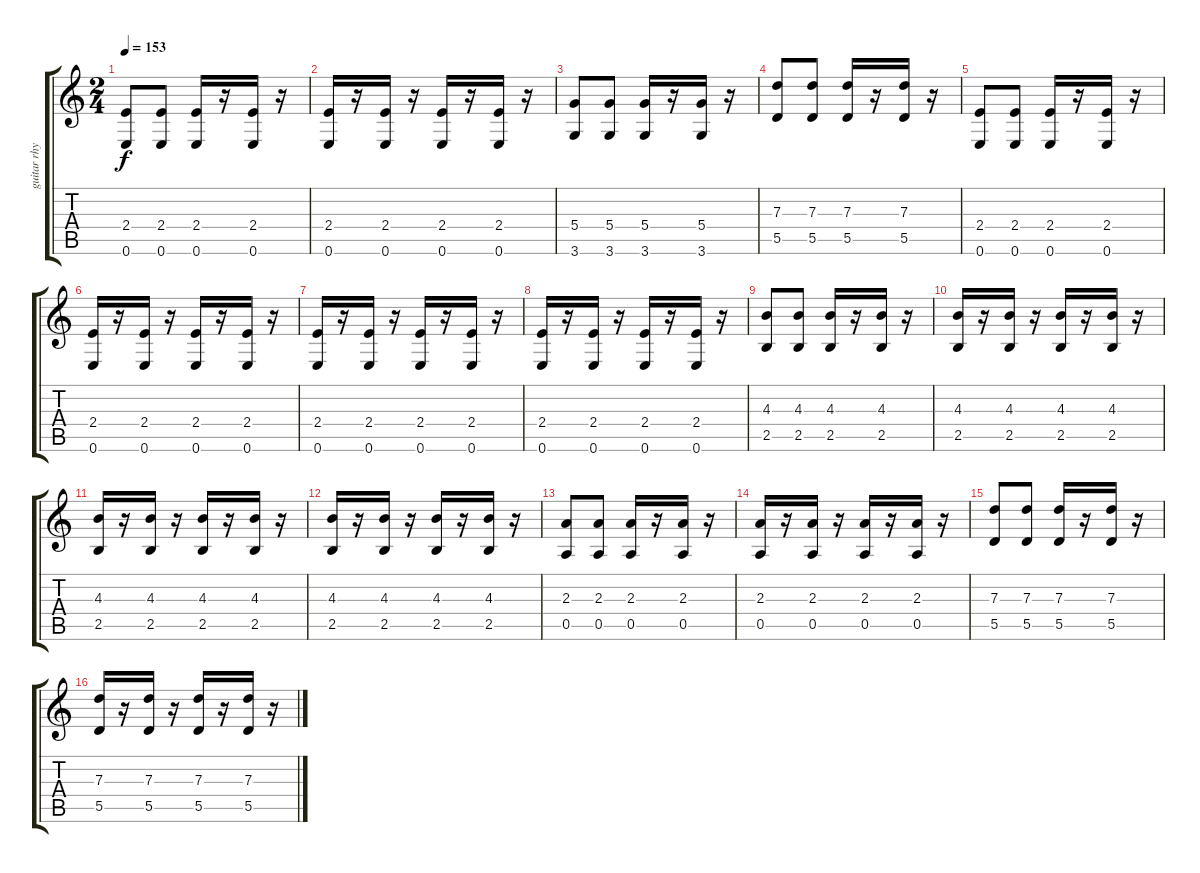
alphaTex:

\track ("guitar rhythm right" "guitar rhy") {instrument distortionguitar}
\staff {score tabs}
\tuning (E4 B3 G3 D3 A2 E2) {hide}
\ts (2 4)
\tempo 153
\clef g2
\ks c
(2.4 0.6).8{dy f} (2.4 0.6).8 (2.4 0.6).16 r.16 (2.4 0.6).16 r.16 |
(2.4 0.6).16 r.16 (2.4 0.6).16 r.16 (2.4 0.6).16 r.16 (2.4 0.6).16 r.16 |
(5.4 3.6).8 (5.4 3.6).8 (5.4 3.6).16 r.16 (5.4 3.6).16 r.16 |
(7.3 5.5).8 (7.3 5.5).8 (7.3 5.5).16 r.16 (7.3 5.5).16 r.16 |
(2.4 0.6).8 (2.4 0.6).8 (2.4 0.6).16 r.16 (2.4 0.6).16 r.16 |
(2.4 0.6).16 r.16 (2.4 0.6).16 r.16 (2.4 0.6).16 r.16 (2.4 0.6).16 r.16 |
(2.4 0.6).16 r.16 (2.4 0.6).16 r.16 (2.4 0.6).16 r.16 (2.4 0.6).16 r.16 |
(2.4 0.6).16 r.16 (2.4 0.6).16 r.16 (2.4 0.6).16 r.16 (2.4 0.6).16 r.16 |
(4.3 2.5).8 (4.3 2.5).8 (4.3 2.5).16 r.16 (4.3 2.5).16 r.16 |
(4.3 2.5).16 r.16 (4.3 2.5).16 r.16 (4.3 2.5).16 r.16 (4.3 2.5).16 r.16 |
(4.3 2.5).16 r.16 (4.3 2.5).16 r.16 (4.3 2.5).16 r.16 (4.3 2.5).16 r.16 |
(4.3 2.5).16 r.16 (4.3 2.5).16 r.16 (4.3 2.5).16 r.16 (4.3 2.5).16 r.16 |
(2.3 0.5).8 (2.3 0.5).8 (2.3 0.5).16 r.16 (2.3 0.5).16 r.16 |
(2.3 0.5).16 r.16 (2.3 0.5).16 r.16 (2.3 0.5).16 r.16 (2.3 0.5).16 r.16 |
(7.3 5.5).8 (7.3 5.5).8 (7.3 5.5).16 r.16 (7.3 5.5).16 r.16 |
(7.3 5.5).16 r.16 (7.3 5.5).16 r.16 (7.3 5.5).16 r.16 (7.3 5.5).16 r.16
